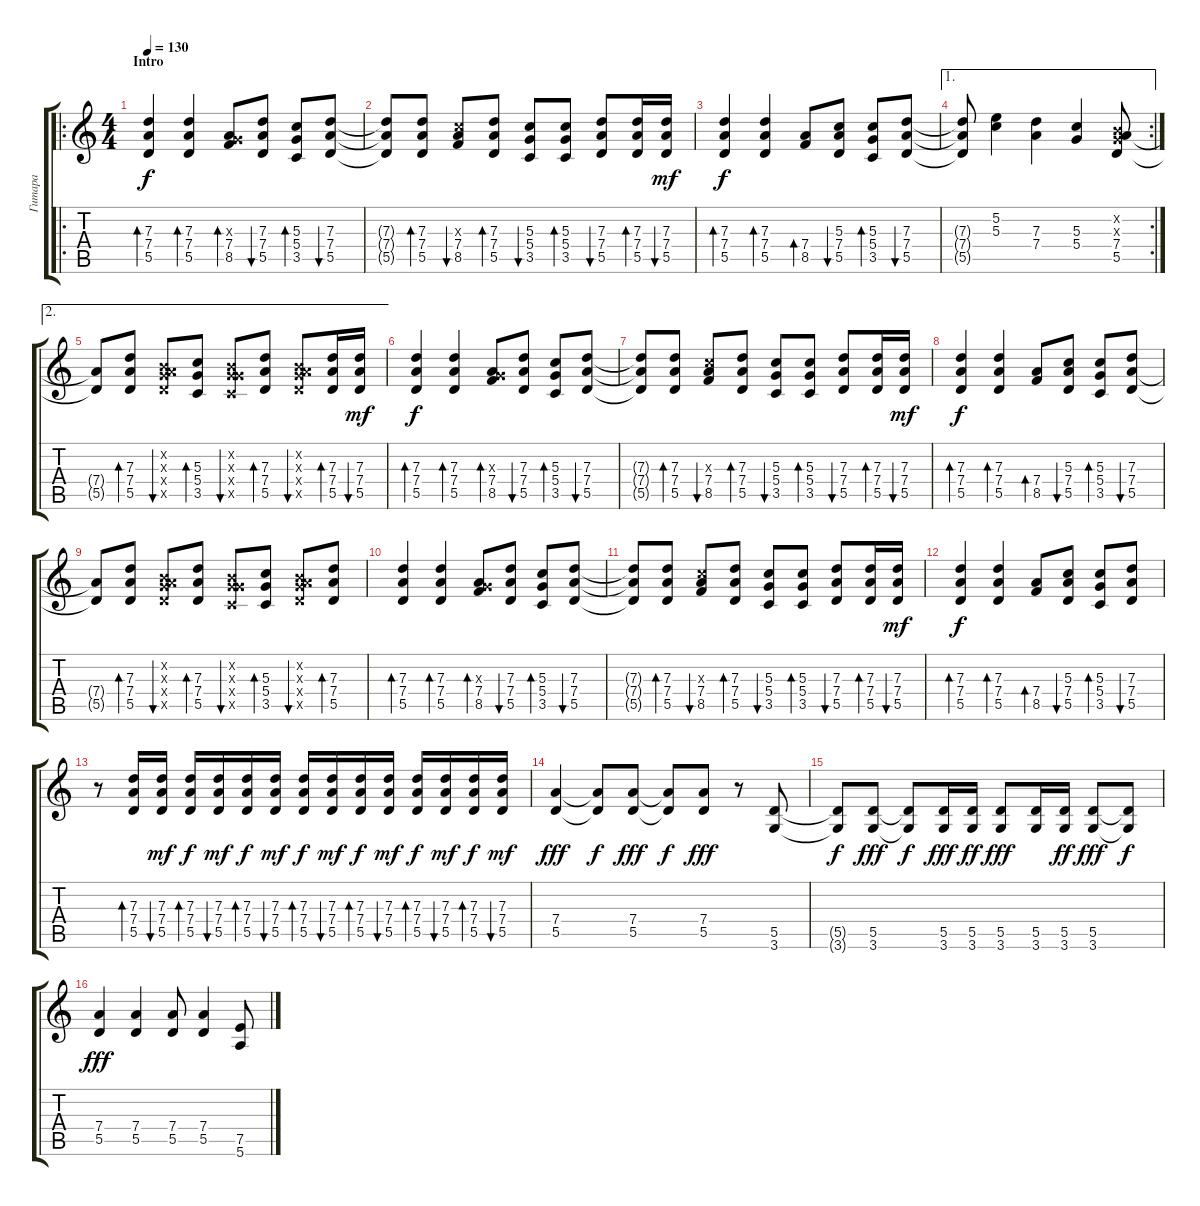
\track ("Гитара" "Гитара") {instrument electricguitarclean}
\staff {score tabs}
\tuning (E4 B3 G3 D3 A2 E2) {hide}
\ro
\ts (4 4)
\section ("" "Intro")
\tempo 130
\clef g2
\ks c
(7.3 7.4 5.5).4{bd 60 dy f instrument acousticguitarsteel} (7.3 7.4 5.5).4{bd 60} (0.3{x} 7.4 8.5).8{bd 60} (7.3 7.4 5.5).8{bu 60} (5.3 5.4 3.5).8{bd 60} (7.3 7.4 5.5).8{bu 60} |
(7.3{t} 7.4{t} 5.5{t}).8 (7.3 7.4 5.5).8{bd 60} (5.3{x} 7.4 8.5).8{bu 60} (7.3 7.4 5.5).8{bd 60} (5.3 5.4 3.5).8{bu 60} (5.3 5.4 3.5).8{bd 60} (7.3 7.4 5.5).8{bu 60} (7.3 7.4 5.5).16{bd 60} (7.3 7.4 5.5).16{bu 60 dy mf} |
(7.3 7.4 5.5).4{bd 60 dy f} (7.3 7.4 5.5).4{bd 60} (7.4 8.5).8{bd 60} (5.3 7.4 5.5).8{bu 60} (5.3 5.4 3.5).8{bd 60} (7.3 7.4 5.5).8{bu 60} |
\ae 1
\rc 2
(7.3{t} 7.4{t} 5.5{t}).8 (5.2 5.3).4 (7.3 7.4).4 (5.3 5.4).4 (0.2{x} 0.3{x} 7.4 5.5).8 |
\ae 2
(7.4{t} 5.5{t}).8 (7.3 7.4 5.5).8{bd 60} (0.2{x} 0.3{x} 7.4{x} 5.5{x}).8{bu 60} (5.3 5.4 3.5).8{bd 60} (0.2{x} 0.3{x} 5.4{x} 3.5{x}).8{bu 60} (7.3 7.4 5.5).8{bd 60} (0.2{x} 0.3{x} 7.4{x} 5.5{x}).8{bu 60} (7.3 7.4 5.5).16{bd 60} (7.3 7.4 5.5).16{bu 60 dy mf} |
(7.3 7.4 5.5).4{bd 60 dy f} (7.3 7.4 5.5).4{bd 60} (0.3{x} 7.4 8.5).8{bd 60} (7.3 7.4 5.5).8{bu 60} (5.3 5.4 3.5).8{bd 60} (7.3 7.4 5.5).8{bu 60} |
(7.3{t} 7.4{t} 5.5{t}).8 (7.3 7.4 5.5).8{bd 60} (5.3{x} 7.4 8.5).8{bu 60} (7.3 7.4 5.5).8{bd 60} (5.3 5.4 3.5).8{bu 60} (5.3 5.4 3.5).8{bd 60} (7.3 7.4 5.5).8{bu 60} (7.3 7.4 5.5).16{bd 60} (7.3 7.4 5.5).16{bu 60 dy mf} |
(7.3 7.4 5.5).4{bd 60 dy f} (7.3 7.4 5.5).4{bd 60} (7.4 8.5).8{bd 60} (5.3 7.4 5.5).8{bu 60} (5.3 5.4 3.5).8{bd 60} (7.3 7.4 5.5).8{bu 60} |
(7.4{t} 5.5{t}).8 (7.3 7.4 5.5).8{bd 60} (0.2{x} 0.3{x} 7.4{x} 5.5{x}).8{bu 60} (7.3 7.4 5.5).8{bd 60} (0.2{x} 0.3{x} 5.4{x} 3.5{x}).8{bu 60} (5.3 5.4 3.5).8{bd 60} (0.2{x} 0.3{x} 7.4{x} 5.5{x}).8{bu 60} (7.3 7.4 5.5).8{bd 60} |
(7.3 7.4 5.5).4{bd 60} (7.3 7.4 5.5).4{bd 60} (0.3{x} 7.4 8.5).8{bd 60} (7.3 7.4 5.5).8{bu 60} (5.3 5.4 3.5).8{bd 60} (7.3 7.4 5.5).8{bu 60} |
(7.3{t} 7.4{t} 5.5{t}).8 (7.3 7.4 5.5).8{bd 60} (5.3{x} 7.4 8.5).8{bu 60} (7.3 7.4 5.5).8{bd 60} (5.3 5.4 3.5).8{bu 60} (5.3 5.4 3.5).8{bd 60} (7.3 7.4 5.5).8{bu 60} (7.3 7.4 5.5).16{bd 60} (7.3 7.4 5.5).16{bu 60 dy mf} |
(7.3 7.4 5.5).4{bd 60 dy f} (7.3 7.4 5.5).4{bd 60} (7.4 8.5).8{bd 60} (5.3 7.4 5.5).8{bu 60} (5.3 5.4 3.5).8{bd 60} (7.3 7.4 5.5).8{bu 60} |
r.8 (7.3 7.4 5.5).16{bd 60} (7.3 7.4 5.5).16{bu 60 dy mf} (7.3 7.4 5.5).16{bd 60 dy f} (7.3 7.4 5.5).16{bu 60 dy mf} (7.3 7.4 5.5).16{bd 60 dy f} (7.3 7.4 5.5).16{bu 60 dy mf} (7.3 7.4 5.5).16{bd 60 dy f} (7.3 7.4 5.5).16{bu 60 dy mf} (7.3 7.4 5.5).16{bd 60 dy f} (7.3 7.4 5.5).16{bu 60 dy mf} (7.3 7.4 5.5).16{bd 60 dy f} (7.3 7.4 5.5).16{bu 60 dy mf} (7.3 7.4 5.5).16{bd 60 dy f} (7.3 7.4 5.5).16{bu 60 dy mf} |
(7.4 5.5).4{dy fff instrument overdrivenguitar} (7.4{t} 5.5{t}).8{dy f} (7.4 5.5).8{dy fff} (7.4{t} 5.5{t}).8{dy f} (7.4 5.5).8{dy fff} r.8 (5.5 3.6).8 |
(5.5{t} 3.6{t}).8{dy f} (5.5 3.6).8{dy fff} (5.5{t} 3.6{t}).8{dy f} (5.5 3.6).16{dy fff} (5.5 3.6).16{dy ff} (5.5 3.6).8{dy fff} (5.5 3.6).16 (5.5 3.6).16{dy ff} (5.5 3.6).8{dy fff} (5.5{t} 3.6{t}).8{dy f} |
(7.4 5.5).4{dy fff} (7.4 5.5).4 (7.4 5.5).8 (7.4 5.5).4 (7.5 5.6).8
